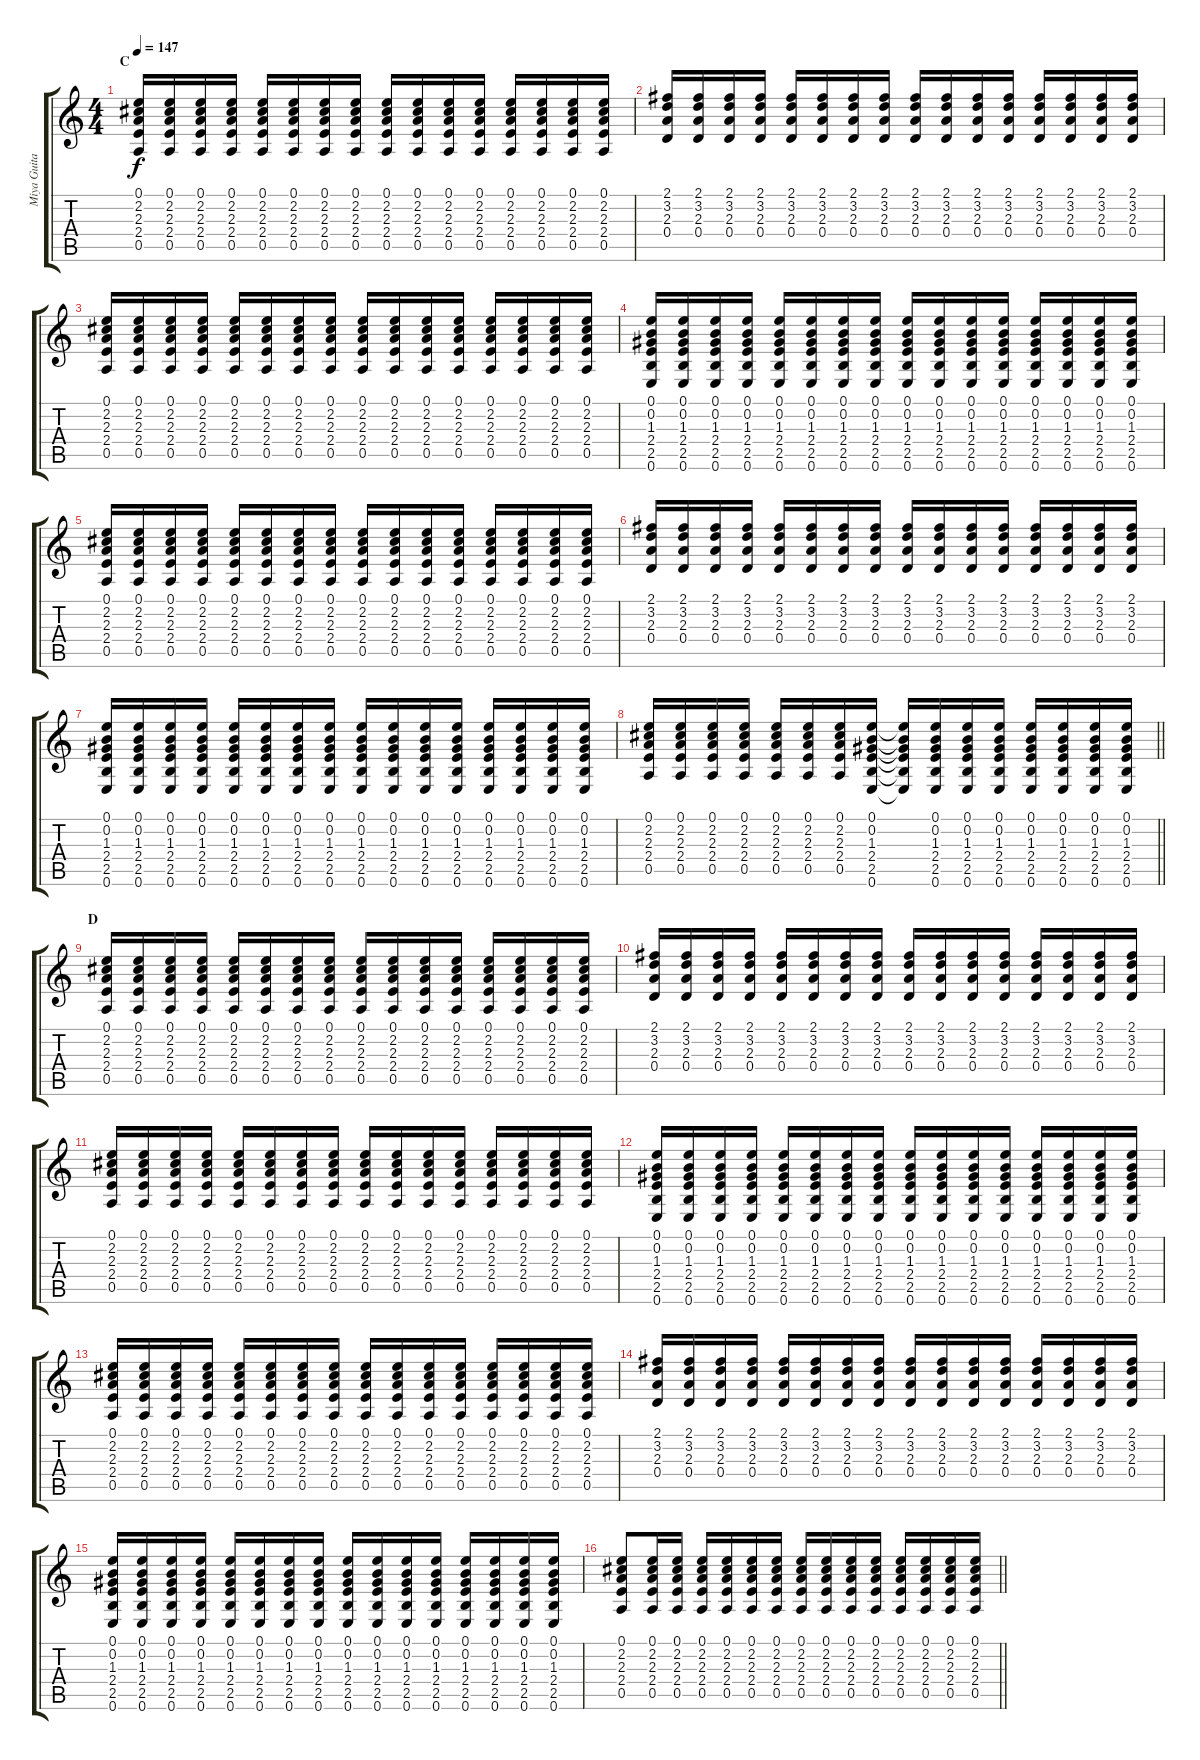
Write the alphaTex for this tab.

\track ("Miya Guitar I" "Miya Guita") {instrument acousticguitarsteel}
\staff {score tabs}
\tuning (E4 B3 G3 D3 A2 E2) {hide}
\ts (4 4)
\section ("" "C")
\tempo 147
\clef g2
\ks c
(0.1 2.2 2.3 2.4 0.5).16{dy f} (0.1 2.2 2.3 2.4 0.5).16 (0.1 2.2 2.3 2.4 0.5).16 (0.1 2.2 2.3 2.4 0.5).16 (0.1 2.2 2.3 2.4 0.5).16 (0.1 2.2 2.3 2.4 0.5).16 (0.1 2.2 2.3 2.4 0.5).16 (0.1 2.2 2.3 2.4 0.5).16 (0.1 2.2 2.3 2.4 0.5).16 (0.1 2.2 2.3 2.4 0.5).16 (0.1 2.2 2.3 2.4 0.5).16 (0.1 2.2 2.3 2.4 0.5).16 (0.1 2.2 2.3 2.4 0.5).16 (0.1 2.2 2.3 2.4 0.5).16 (0.1 2.2 2.3 2.4 0.5).16 (0.1 2.2 2.3 2.4 0.5).16 |
(2.1 3.2 2.3 0.4).16 (2.1 3.2 2.3 0.4).16 (2.1 3.2 2.3 0.4).16 (2.1 3.2 2.3 0.4).16 (2.1 3.2 2.3 0.4).16 (2.1 3.2 2.3 0.4).16 (2.1 3.2 2.3 0.4).16 (2.1 3.2 2.3 0.4).16 (2.1 3.2 2.3 0.4).16 (2.1 3.2 2.3 0.4).16 (2.1 3.2 2.3 0.4).16 (2.1 3.2 2.3 0.4).16 (2.1 3.2 2.3 0.4).16 (2.1 3.2 2.3 0.4).16 (2.1 3.2 2.3 0.4).16 (2.1 3.2 2.3 0.4).16 |
(0.1 2.2 2.3 2.4 0.5).16 (0.1 2.2 2.3 2.4 0.5).16 (0.1 2.2 2.3 2.4 0.5).16 (0.1 2.2 2.3 2.4 0.5).16 (0.1 2.2 2.3 2.4 0.5).16 (0.1 2.2 2.3 2.4 0.5).16 (0.1 2.2 2.3 2.4 0.5).16 (0.1 2.2 2.3 2.4 0.5).16 (0.1 2.2 2.3 2.4 0.5).16 (0.1 2.2 2.3 2.4 0.5).16 (0.1 2.2 2.3 2.4 0.5).16 (0.1 2.2 2.3 2.4 0.5).16 (0.1 2.2 2.3 2.4 0.5).16 (0.1 2.2 2.3 2.4 0.5).16 (0.1 2.2 2.3 2.4 0.5).16 (0.1 2.2 2.3 2.4 0.5).16 |
(0.1 0.2 1.3 2.4 2.5 0.6).16 (0.1 0.2 1.3 2.4 2.5 0.6).16 (0.1 0.2 1.3 2.4 2.5 0.6).16 (0.1 0.2 1.3 2.4 2.5 0.6).16 (0.1 0.2 1.3 2.4 2.5 0.6).16 (0.1 0.2 1.3 2.4 2.5 0.6).16 (0.1 0.2 1.3 2.4 2.5 0.6).16 (0.1 0.2 1.3 2.4 2.5 0.6).16 (0.1 0.2 1.3 2.4 2.5 0.6).16 (0.1 0.2 1.3 2.4 2.5 0.6).16 (0.1 0.2 1.3 2.4 2.5 0.6).16 (0.1 0.2 1.3 2.4 2.5 0.6).16 (0.1 0.2 1.3 2.4 2.5 0.6).16 (0.1 0.2 1.3 2.4 2.5 0.6).16 (0.1 0.2 1.3 2.4 2.5 0.6).16 (0.1 0.2 1.3 2.4 2.5 0.6).16 |
(0.1 2.2 2.3 2.4 0.5).16 (0.1 2.2 2.3 2.4 0.5).16 (0.1 2.2 2.3 2.4 0.5).16 (0.1 2.2 2.3 2.4 0.5).16 (0.1 2.2 2.3 2.4 0.5).16 (0.1 2.2 2.3 2.4 0.5).16 (0.1 2.2 2.3 2.4 0.5).16 (0.1 2.2 2.3 2.4 0.5).16 (0.1 2.2 2.3 2.4 0.5).16 (0.1 2.2 2.3 2.4 0.5).16 (0.1 2.2 2.3 2.4 0.5).16 (0.1 2.2 2.3 2.4 0.5).16 (0.1 2.2 2.3 2.4 0.5).16 (0.1 2.2 2.3 2.4 0.5).16 (0.1 2.2 2.3 2.4 0.5).16 (0.1 2.2 2.3 2.4 0.5).16 |
(2.1 3.2 2.3 0.4).16 (2.1 3.2 2.3 0.4).16 (2.1 3.2 2.3 0.4).16 (2.1 3.2 2.3 0.4).16 (2.1 3.2 2.3 0.4).16 (2.1 3.2 2.3 0.4).16 (2.1 3.2 2.3 0.4).16 (2.1 3.2 2.3 0.4).16 (2.1 3.2 2.3 0.4).16 (2.1 3.2 2.3 0.4).16 (2.1 3.2 2.3 0.4).16 (2.1 3.2 2.3 0.4).16 (2.1 3.2 2.3 0.4).16 (2.1 3.2 2.3 0.4).16 (2.1 3.2 2.3 0.4).16 (2.1 3.2 2.3 0.4).16 |
(0.1 0.2 1.3 2.4 2.5 0.6).16 (0.1 0.2 1.3 2.4 2.5 0.6).16 (0.1 0.2 1.3 2.4 2.5 0.6).16 (0.1 0.2 1.3 2.4 2.5 0.6).16 (0.1 0.2 1.3 2.4 2.5 0.6).16 (0.1 0.2 1.3 2.4 2.5 0.6).16 (0.1 0.2 1.3 2.4 2.5 0.6).16 (0.1 0.2 1.3 2.4 2.5 0.6).16 (0.1 0.2 1.3 2.4 2.5 0.6).16 (0.1 0.2 1.3 2.4 2.5 0.6).16 (0.1 0.2 1.3 2.4 2.5 0.6).16 (0.1 0.2 1.3 2.4 2.5 0.6).16 (0.1 0.2 1.3 2.4 2.5 0.6).16 (0.1 0.2 1.3 2.4 2.5 0.6).16 (0.1 0.2 1.3 2.4 2.5 0.6).16 (0.1 0.2 1.3 2.4 2.5 0.6).16 |
\barLineRight lightlight
(0.1 2.2 2.3 2.4 0.5).16 (0.1 2.2 2.3 2.4 0.5).16 (0.1 2.2 2.3 2.4 0.5).16 (0.1 2.2 2.3 2.4 0.5).16 (0.1 2.2 2.3 2.4 0.5).16 (0.1 2.2 2.3 2.4 0.5).16 (0.1 2.2 2.3 2.4 0.5).16 (0.1 0.2 1.3 2.4 2.5 0.6).16 (0.1{t} 0.2{t} 1.3{t} 2.4{t} 2.5{t} 0.6{t}).16 (0.1 0.2 1.3 2.4 2.5 0.6).16 (0.1 0.2 1.3 2.4 2.5 0.6).16 (0.1 0.2 1.3 2.4 2.5 0.6).16 (0.1 0.2 1.3 2.4 2.5 0.6).16 (0.1 0.2 1.3 2.4 2.5 0.6).16 (0.1 0.2 1.3 2.4 2.5 0.6).16 (0.1 0.2 1.3 2.4 2.5 0.6).16 |
\section ("" "D")
(0.1 2.2 2.3 2.4 0.5).16 (0.1 2.2 2.3 2.4 0.5).16 (0.1 2.2 2.3 2.4 0.5).16 (0.1 2.2 2.3 2.4 0.5).16 (0.1 2.2 2.3 2.4 0.5).16 (0.1 2.2 2.3 2.4 0.5).16 (0.1 2.2 2.3 2.4 0.5).16 (0.1 2.2 2.3 2.4 0.5).16 (0.1 2.2 2.3 2.4 0.5).16 (0.1 2.2 2.3 2.4 0.5).16 (0.1 2.2 2.3 2.4 0.5).16 (0.1 2.2 2.3 2.4 0.5).16 (0.1 2.2 2.3 2.4 0.5).16 (0.1 2.2 2.3 2.4 0.5).16 (0.1 2.2 2.3 2.4 0.5).16 (0.1 2.2 2.3 2.4 0.5).16 |
(2.1 3.2 2.3 0.4).16 (2.1 3.2 2.3 0.4).16 (2.1 3.2 2.3 0.4).16 (2.1 3.2 2.3 0.4).16 (2.1 3.2 2.3 0.4).16 (2.1 3.2 2.3 0.4).16 (2.1 3.2 2.3 0.4).16 (2.1 3.2 2.3 0.4).16 (2.1 3.2 2.3 0.4).16 (2.1 3.2 2.3 0.4).16 (2.1 3.2 2.3 0.4).16 (2.1 3.2 2.3 0.4).16 (2.1 3.2 2.3 0.4).16 (2.1 3.2 2.3 0.4).16 (2.1 3.2 2.3 0.4).16 (2.1 3.2 2.3 0.4).16 |
(0.1 2.2 2.3 2.4 0.5).16 (0.1 2.2 2.3 2.4 0.5).16 (0.1 2.2 2.3 2.4 0.5).16 (0.1 2.2 2.3 2.4 0.5).16 (0.1 2.2 2.3 2.4 0.5).16 (0.1 2.2 2.3 2.4 0.5).16 (0.1 2.2 2.3 2.4 0.5).16 (0.1 2.2 2.3 2.4 0.5).16 (0.1 2.2 2.3 2.4 0.5).16 (0.1 2.2 2.3 2.4 0.5).16 (0.1 2.2 2.3 2.4 0.5).16 (0.1 2.2 2.3 2.4 0.5).16 (0.1 2.2 2.3 2.4 0.5).16 (0.1 2.2 2.3 2.4 0.5).16 (0.1 2.2 2.3 2.4 0.5).16 (0.1 2.2 2.3 2.4 0.5).16 |
(0.1 0.2 1.3 2.4 2.5 0.6).16 (0.1 0.2 1.3 2.4 2.5 0.6).16 (0.1 0.2 1.3 2.4 2.5 0.6).16 (0.1 0.2 1.3 2.4 2.5 0.6).16 (0.1 0.2 1.3 2.4 2.5 0.6).16 (0.1 0.2 1.3 2.4 2.5 0.6).16 (0.1 0.2 1.3 2.4 2.5 0.6).16 (0.1 0.2 1.3 2.4 2.5 0.6).16 (0.1 0.2 1.3 2.4 2.5 0.6).16 (0.1 0.2 1.3 2.4 2.5 0.6).16 (0.1 0.2 1.3 2.4 2.5 0.6).16 (0.1 0.2 1.3 2.4 2.5 0.6).16 (0.1 0.2 1.3 2.4 2.5 0.6).16 (0.1 0.2 1.3 2.4 2.5 0.6).16 (0.1 0.2 1.3 2.4 2.5 0.6).16 (0.1 0.2 1.3 2.4 2.5 0.6).16 |
(0.1 2.2 2.3 2.4 0.5).16 (0.1 2.2 2.3 2.4 0.5).16 (0.1 2.2 2.3 2.4 0.5).16 (0.1 2.2 2.3 2.4 0.5).16 (0.1 2.2 2.3 2.4 0.5).16 (0.1 2.2 2.3 2.4 0.5).16 (0.1 2.2 2.3 2.4 0.5).16 (0.1 2.2 2.3 2.4 0.5).16 (0.1 2.2 2.3 2.4 0.5).16 (0.1 2.2 2.3 2.4 0.5).16 (0.1 2.2 2.3 2.4 0.5).16 (0.1 2.2 2.3 2.4 0.5).16 (0.1 2.2 2.3 2.4 0.5).16 (0.1 2.2 2.3 2.4 0.5).16 (0.1 2.2 2.3 2.4 0.5).16 (0.1 2.2 2.3 2.4 0.5).16 |
(2.1 3.2 2.3 0.4).16 (2.1 3.2 2.3 0.4).16 (2.1 3.2 2.3 0.4).16 (2.1 3.2 2.3 0.4).16 (2.1 3.2 2.3 0.4).16 (2.1 3.2 2.3 0.4).16 (2.1 3.2 2.3 0.4).16 (2.1 3.2 2.3 0.4).16 (2.1 3.2 2.3 0.4).16 (2.1 3.2 2.3 0.4).16 (2.1 3.2 2.3 0.4).16 (2.1 3.2 2.3 0.4).16 (2.1 3.2 2.3 0.4).16 (2.1 3.2 2.3 0.4).16 (2.1 3.2 2.3 0.4).16 (2.1 3.2 2.3 0.4).16 |
(0.1 0.2 1.3 2.4 2.5 0.6).16 (0.1 0.2 1.3 2.4 2.5 0.6).16 (0.1 0.2 1.3 2.4 2.5 0.6).16 (0.1 0.2 1.3 2.4 2.5 0.6).16 (0.1 0.2 1.3 2.4 2.5 0.6).16 (0.1 0.2 1.3 2.4 2.5 0.6).16 (0.1 0.2 1.3 2.4 2.5 0.6).16 (0.1 0.2 1.3 2.4 2.5 0.6).16 (0.1 0.2 1.3 2.4 2.5 0.6).16 (0.1 0.2 1.3 2.4 2.5 0.6).16 (0.1 0.2 1.3 2.4 2.5 0.6).16 (0.1 0.2 1.3 2.4 2.5 0.6).16 (0.1 0.2 1.3 2.4 2.5 0.6).16 (0.1 0.2 1.3 2.4 2.5 0.6).16 (0.1 0.2 1.3 2.4 2.5 0.6).16 (0.1 0.2 1.3 2.4 2.5 0.6).16 |
\barLineRight lightlight
(0.1 2.2 2.3 2.4 0.5).8 (0.1 2.2 2.3 2.4 0.5).16 (0.1 2.2 2.3 2.4 0.5).16 (0.1 2.2 2.3 2.4 0.5).16 (0.1 2.2 2.3 2.4 0.5).16 (0.1 2.2 2.3 2.4 0.5).16 (0.1 2.2 2.3 2.4 0.5).16 (0.1 2.2 2.3 2.4 0.5).16 (0.1 2.2 2.3 2.4 0.5).16 (0.1 2.2 2.3 2.4 0.5).16 (0.1 2.2 2.3 2.4 0.5).16 (0.1 2.2 2.3 2.4 0.5).16 (0.1 2.2 2.3 2.4 0.5).16 (0.1 2.2 2.3 2.4 0.5).16 (0.1 2.2 2.3 2.4 0.5).16
